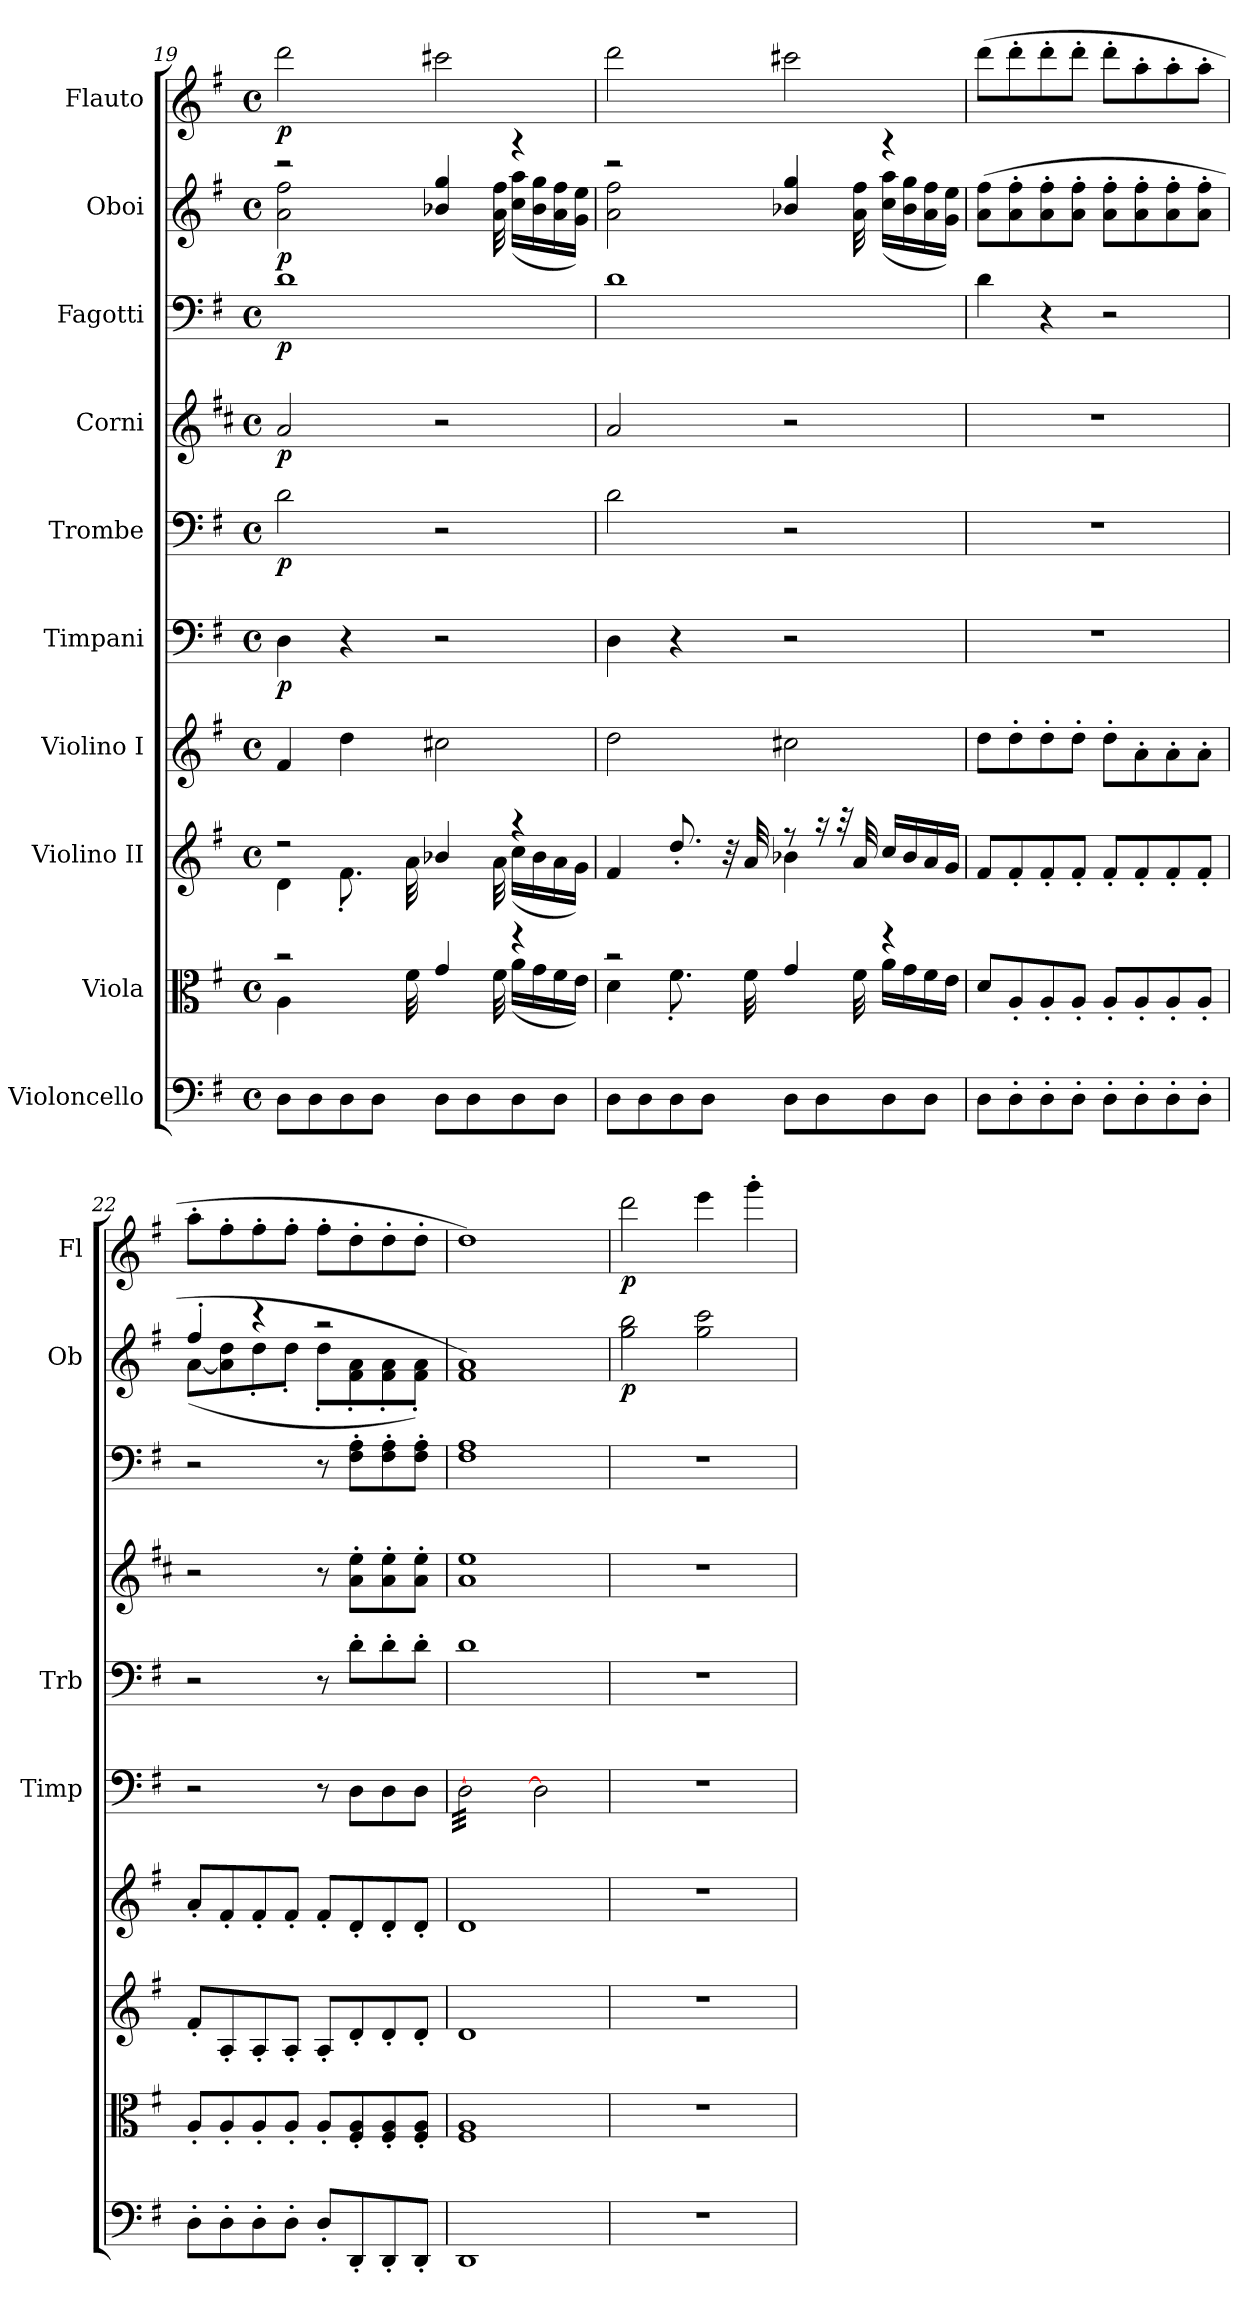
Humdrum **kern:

**kern	**kern	**kern	**kern	**kern	**dynam	**kern	**dynam	**kern	**dynam	**kern	**dynam	**kern	**dynam	**kern	**dynam
*part10	*part9	*part8	*part7	*part6	*part6	*part5	*part5	*part4	*part4	*part3	*part3	*part2	*part2	*part1	*part1
*staff10	*staff9	*staff8	*staff7	*staff6	*staff6	*staff5	*staff5	*staff4	*staff4	*staff3	*staff3	*staff2	*staff2	*staff1	*staff1
*I"Violoncello	*I"Viola	*I"Violino II	*I"Violino I	*I"Timpani	*	*I"Trombe	*	*I"Corni	*	*I"Fagotti	*	*I"Oboi	*	*I"Flauto	*
*	*	*	*	*I'Timp	*	*I'Trb	*	*	*	*	*	*I'Ob	*	*I'Fl	*
*clefF4	*clefC3	*clefG2	*clefG2	*clefF4	*	*clefF4	*	*clefG2	*	*clefF4	*	*clefG2	*	*clefG2	*
*	*	*	*	*	*	*	*	*ITrd4c7	*	*	*	*	*	*	*
*k[f#]	*k[f#]	*k[f#]	*k[f#]	*k[f#]	*	*k[f#]	*	*k[f#]	*	*k[f#]	*	*k[f#]	*	*k[f#]	*
*M4/4	*M4/4	*M4/4	*M4/4	*M4/4	*	*M4/4	*	*M4/4	*	*M4/4	*	*M4/4	*	*M4/4	*
*met(c)	*met(c)	*met(c)	*met(c)	*met(c)	*	*met(c)	*	*met(c)	*	*met(c)	*	*met(c)	*	*met(c)	*
=19	=19	=19	=19	=19	=19	=19	=19	=19	=19	=19	=19	=19	=19	=19	=19
*	*^	*^	*	*	*	*	*	*	*	*	*	*^	*	*	*
!	!	!	!	!	!	!	!LO:DY:b	!	!LO:DY:b	!	!LO:DY:b	!	!LO:DY:b	!	!	!LO:DY:b	!	!LO:DY:b
8D\L	2r	4A\	2r	4d\	4f#/	4D\	p	2d\	p	2d/	p	1d	p	2r	2a\ 2ff#\	p	2ddd\	p
8D\	.	.	.	.	.	.	.	.	.	.	.	.	.	.	.	.	.	.
8D\	.	8..ryy	.	8.f#'\	4dd\	4r	.	.	.	.	.	.	.	.	.	.	.	.
8D\J	.	.	.	.	.	.	.	.	.	.	.	.	.	.	.	.	.	.
.	.	.	.	32ryy	.	.	.	.	.	.	.	.	.	.	.	.	.	.
.	.	32f#\	.	32a\	.	.	.	.	.	.	.	.	.	.	.	.	.	.
8D\L	4g/	8..ryy	4b-X/	8..ryy	2cc#X\	2r	.	2r	.	2r	.	.	.	4b-X/ 4gg/	8..ryy	.	2ccc#X\	.
8D\	.	.	.	.	.	.	.	.	.	.	.	.	.	.	.	.	.	.
.	.	32f#\	.	32a\	.	.	.	.	.	.	.	.	.	.	32a\ 32ff#\	.	.	.
8D\	4r	(<16a\LL	4r	(<16cc\LL	.	.	.	.	.	.	.	.	.	4r	(<16cc\ 16aa\LL	.	.	.
.	.	16g\	.	16b-\	.	.	.	.	.	.	.	.	.	.	16b-\ 16gg\	.	.	.
8D\J	.	16f#\	.	16a\	.	.	.	.	.	.	.	.	.	.	16a\ 16ff#\	.	.	.
.	.	16e\JJ)	.	16g\JJ)	.	.	.	.	.	.	.	.	.	.	16g\ 16ee\JJ)	.	.	.
=20	=20	=20	=20	=20	=20	=20	=20	=20	=20	=20	=20	=20	=20	=20	=20	=20	=20	=20
8D\L	2r	4d\	4f#/	2ryy	2dd\	4D\	.	2d\	.	2d/	.	1d	.	2r	2a\ 2ff#\	.	2ddd\	.
8D\	.	.	.	.	.	.	.	.	.	.	.	.	.	.	.	.	.	.
8D\	.	8.f#'\	8.dd'/	.	.	4r	.	.	.	.	.	.	.	.	.	.	.	.
8D\J	.	.	.	.	.	.	.	.	.	.	.	.	.	.	.	.	.	.
.	.	32ryy	32r	.	.	.	.	.	.	.	.	.	.	.	.	.	.	.
.	.	32f#\	32a/	.	.	.	.	.	.	.	.	.	.	.	.	.	.	.
8D\L	4g/	8..ryy	8r	4b-X\	2cc#X\	2r	.	2r	.	2r	.	.	.	4b-X/ 4gg/	8..ryy	.	2ccc#X\	.
8D\	.	.	16r	.	.	.	.	.	.	.	.	.	.	.	.	.	.	.
.	.	.	32r	.	.	.	.	.	.	.	.	.	.	.	.	.	.	.
.	.	32f#\	32a/	.	.	.	.	.	.	.	.	.	.	.	32a\ 32ff#\	.	.	.
8D\	4r	16a\LL	16cc/LL	4ryy	.	.	.	.	.	.	.	.	.	4r	(<16cc\ 16aa\LL	.	.	.
.	.	16g\	16b-/	.	.	.	.	.	.	.	.	.	.	.	16b-\ 16gg\	.	.	.
8D\J	.	16f#\	16a/	.	.	.	.	.	.	.	.	.	.	.	16a\ 16ff#\	.	.	.
.	.	16e\JJ	16g/JJ	.	.	.	.	.	.	.	.	.	.	.	16g\ 16ee\JJ)	.	.	.
*	*v	*v	*	*	*	*	*	*	*	*	*	*	*	*v	*v	*	*	*
*	*	*v	*v	*	*	*	*	*	*	*	*	*	*	*	*	*
=21	=21	=21	=21	=21	=21	=21	=21	=21	=21	=21	=21	=21	=21	=21	=21
8D\L	8d/L	8f#/L	8dd\L	1r	.	1r	.	1r	.	4d\	.	(>8a\ 8ff#\L	.	(>8ddd\L	.
8D'\	8A'/	8f#'/	8dd'\	.	.	.	.	.	.	.	.	8a\' 8ff#\'	.	8ddd'\	.
8D'\	8A'/	8f#'/	8dd'\	.	.	.	.	.	.	4r	.	8a\' 8ff#\'	.	8ddd'\	.
8D'\J	8A'/J	8f#'/J	8dd'\J	.	.	.	.	.	.	.	.	8a\' 8ff#\'J	.	8ddd'\J	.
8D'\L	8A'/L	8f#'/L	8dd'\L	.	.	.	.	.	.	2r	.	8a\' 8ff#\'L	.	8ddd'\L	.
8D'\	8A'/	8f#'/	8a'\	.	.	.	.	.	.	.	.	8a\' 8ff#\'	.	8aa'\	.
8D'\	8A'/	8f#'/	8a'\	.	.	.	.	.	.	.	.	8a\' 8ff#\'	.	8aa'\	.
8D'\J	8A'/J	8f#'/J	8a'\J	.	.	.	.	.	.	.	.	8a\' 8ff#\'J	.	8aa'\J	.
=22	=22	=22	=22	=22	=22	=22	=22	=22	=22	=22	=22	=22	=22	=22	=22
*	*	*	*	*	*	*	*	*	*	*	*	*^	*	*	*
8D'\L	8A'/L	8f#'/L	8a'/L	2r	.	2r	.	2r	.	2r	.	4ff#'/	(<[8a\L	.	8aa'\L	.
8D'\	8A'/	8A'/	8f#'/	.	.	.	.	.	.	.	.	.	8a\] 8dd\	.	8ff#'\	.
8D'\	8A'/	8A'/	8f#'/	.	.	.	.	.	.	.	.	4r	8dd'\	.	8ff#'\	.
8D'\J	8A'/J	8A'/J	8f#'/J	.	.	.	.	.	.	.	.	.	8dd'\J	.	8ff#'\J	.
8D'/L	8A'/L	8A'/L	8f#'/L	8r	.	8r	.	8r	.	8r	.	2r	8dd'\L	.	8ff#'\L	.
8DD'/	8F#/' 8A/'	8d'/	8d'/	8D\L	.	8d'\L	.	8d\' 8a\'L	.	8F#\' 8A\'L	.	.	8f#\' 8a\'	.	8dd'\	.
8DD'/	8F#/' 8A/'	8d'/	8d'/	8D\	.	8d'\	.	8d\' 8a\'	.	8F#\' 8A\'	.	.	8f#\' 8a\'	.	8dd'\	.
8DD'/J	8F#/' 8A/'J	8d'/J	8d'/J	8D\J	.	8d'\J	.	8d\' 8a\'J	.	8F#\' 8A\'J	.	.	8f#\' 8a\'J)	.	8dd'\J	.
*	*	*	*	*	*	*	*	*	*	*	*	*v	*v	*	*	*
!!LO:PB:g=z
=23	=23	=23	=23	=23	=23	=23	=23	=23	=23	=23	=23	=23	=23	=23	=23
*	*	*	*	*tremolo	*	*	*	*	*	*	*	*	*	*	*
1DD	1F# 1A	1d	1d	[32D\LLL	.	1d	.	1d 1a	.	1F# 1A	.	1f# 1a)	.	1dd)	.
.	.	.	.	32D\	.	.	.	.	.	.	.	.	.	.	.
.	.	.	.	32D\	.	.	.	.	.	.	.	.	.	.	.
.	.	.	.	32D\	.	.	.	.	.	.	.	.	.	.	.
.	.	.	.	32D\	.	.	.	.	.	.	.	.	.	.	.
.	.	.	.	32D\	.	.	.	.	.	.	.	.	.	.	.
.	.	.	.	32D\	.	.	.	.	.	.	.	.	.	.	.
.	.	.	.	32D\	.	.	.	.	.	.	.	.	.	.	.
.	.	.	.	32D\	.	.	.	.	.	.	.	.	.	.	.
.	.	.	.	32D\	.	.	.	.	.	.	.	.	.	.	.
.	.	.	.	32D\	.	.	.	.	.	.	.	.	.	.	.
.	.	.	.	32D\	.	.	.	.	.	.	.	.	.	.	.
.	.	.	.	32D\	.	.	.	.	.	.	.	.	.	.	.
.	.	.	.	32D\	.	.	.	.	.	.	.	.	.	.	.
.	.	.	.	32D\	.	.	.	.	.	.	.	.	.	.	.
.	.	.	.	32D\JJJ	.	.	.	.	.	.	.	.	.	.	.
*	*	*	*	*Xtremolo	*	*	*	*	*	*	*	*	*	*	*
.	.	.	.	2D\]	.	.	.	.	.	.	.	.	.	.	.
=24	=24	=24	=24	=24	=24	=24	=24	=24	=24	=24	=24	=24	=24	=24	=24
*	*	*	*	*	*	*	*	*	*	*	*	*	*	*MM200	*
!	!	!	!	!	!	!	!	!	!	!	!	!	!LO:DY:b	!	!LO:DY:b
1r	1r	1r	1r	1r	.	1r	.	1r	.	1r	.	2gg\ 2bb\	p	2ddd\	p
.	.	.	.	.	.	.	.	.	.	.	.	2gg\ 2ccc\	.	4eee\	.
.	.	.	.	.	.	.	.	.	.	.	.	.	.	4ggg'\	.
=	=	=	=	=	=	=	=	=	=	=	=	=	=	=	=
*-	*-	*-	*-	*-	*-	*-	*-	*-	*-	*-	*-	*-	*-	*-	*-
